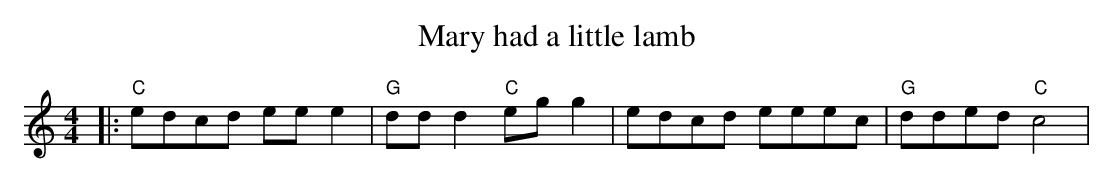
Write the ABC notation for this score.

X:1
T:Mary had a little lamb
M:4/4
L:1/8
K:C
|:"C"edcd eee2|"G"ddd2 "C"egg2|edcd eeec|"G"dded "C"c4|
